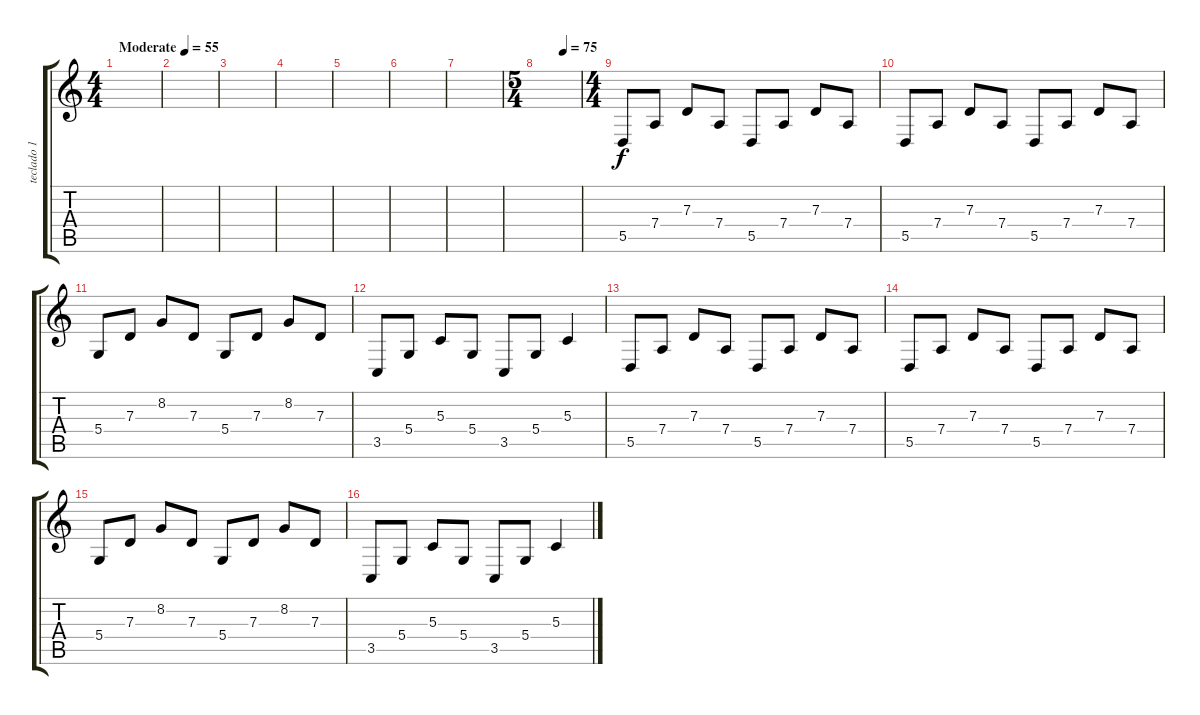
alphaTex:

\track ("teclado 1 izquierda" "teclado 1 ") {instrument acousticgrandpiano}
\staff {score tabs}
\tuning (E4 B3 G3 D3 A2 E2) {hide}
\ts (4 4)
\tempo (55 "Moderate")
\clef g2
\ks c
|
|
|
|
|
|
|
\ts (5 4)
\tempo (75 0.6)
|
\ts (4 4)
5.5.8 7.4.8 7.3.8 7.4.8 5.5.8 7.4.8 7.3.8 7.4.8 |
5.5.8 7.4.8 7.3.8 7.4.8 5.5.8 7.4.8 7.3.8 7.4.8 |
5.4.8 7.3.8 8.2.8 7.3.8 5.4.8 7.3.8 8.2.8 7.3.8 |
3.5.8 5.4.8 5.3.8 5.4.8 3.5.8 5.4.8 5.3.4 |
5.5.8 7.4.8 7.3.8 7.4.8 5.5.8 7.4.8 7.3.8 7.4.8 |
5.5.8 7.4.8 7.3.8 7.4.8 5.5.8 7.4.8 7.3.8 7.4.8 |
5.4.8 7.3.8 8.2.8 7.3.8 5.4.8 7.3.8 8.2.8 7.3.8 |
3.5.8 5.4.8 5.3.8 5.4.8 3.5.8 5.4.8 5.3.4
